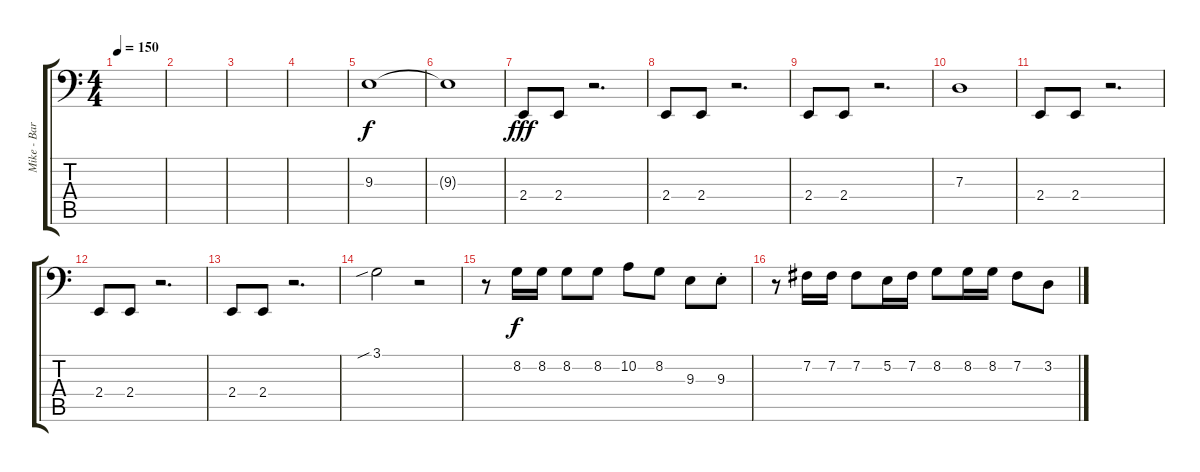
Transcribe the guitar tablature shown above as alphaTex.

\track ("Mike - Bari" "Mike - Bar") {instrument baritonesax}
\staff {score tabs}
\tuning (E3 B2 G2 D2 A1 E1) {hide}
\ts (4 4)
\tempo 150
\clef f4
\ks c
|
|
|
|
9.3.1{volume 16} |
9.3{t}.1{dy f} |
2.4.8{dy fff} 2.4.8 r.2{d} |
2.4.8 2.4.8 r.2{d} |
2.4.8 2.4.8 r.2{d} |
7.3.1 |
2.4.8 2.4.8 r.2{d} |
2.4.8 2.4.8 r.2{d} |
2.4.8 2.4.8 r.2{d} |
3.1{sib}.2 r.2 |
r.8 8.2.16{dy f} 8.2.16 8.2.8 8.2.8 10.2.8 8.2.8 9.3.8 9.3{st}.8 |
r.8 7.2.16 7.2.16 7.2.8 5.2.16 7.2.16 8.2.8 8.2.16 8.2.16 7.2.8 3.2.8
